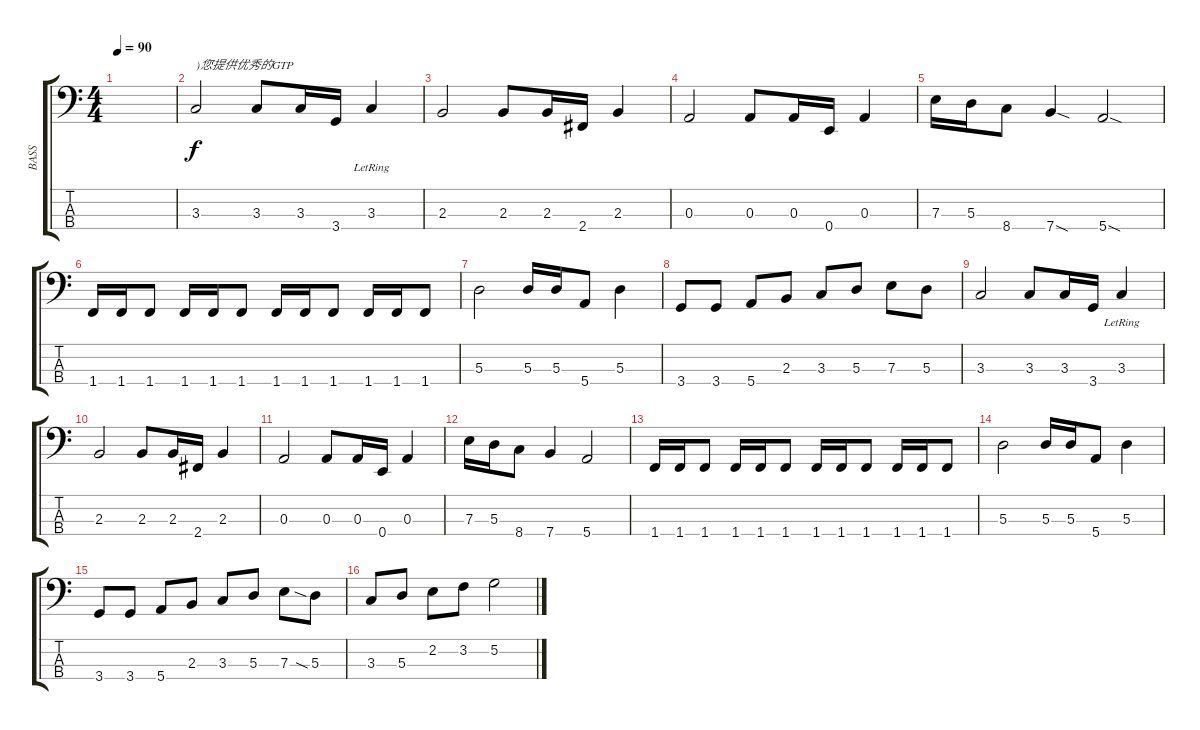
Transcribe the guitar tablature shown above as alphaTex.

\track ("BASS" "BASS") {instrument electricbassfinger}
\staff {score tabs}
\tuning (G2 D2 A1 E1) {hide}
\ts (4 4)
\tempo 90
\clef f4
\ks c
|
3.3.2{txt ")您提供优秀的GTP"} 3.3.8 3.3.16 3.4.16 3.3{lr}.4 |
2.3.2 2.3.8 2.3.16 2.4.16 2.3.4 |
0.3.2 0.3.8 0.3.16 0.4.16 0.3.4 |
7.3.16 5.3.16 8.4.8 7.4{sod}.4 5.4{sod}.2 |
1.4.16 1.4.16 1.4.8 1.4.16 1.4.16 1.4.8 1.4.16 1.4.16 1.4.8 1.4.16 1.4.16 1.4.8 |
5.3.2 5.3.16 5.3.16 5.4.8 5.3.4 |
3.4.8 3.4.8 5.4.8 2.3.8 3.3.8 5.3.8 7.3.8 5.3.8 |
3.3.2 3.3.8 3.3.16 3.4.16 3.3{lr}.4 |
2.3.2 2.3.8 2.3.16 2.4.16 2.3.4 |
0.3.2 0.3.8 0.3.16 0.4.16 0.3.4 |
7.3.16 5.3.16 8.4.8 7.4.4 5.4.2 |
1.4.16 1.4.16 1.4.8 1.4.16 1.4.16 1.4.8 1.4.16 1.4.16 1.4.8 1.4.16 1.4.16 1.4.8 |
5.3.2 5.3.16 5.3.16 5.4.8 5.3.4 |
3.4.8 3.4.8 5.4.8 2.3.8 3.3.8 5.3.8 7.3.8 5.3{sia}.8 |
3.3.8 5.3.8 2.2.8 3.2.8 5.2.2
